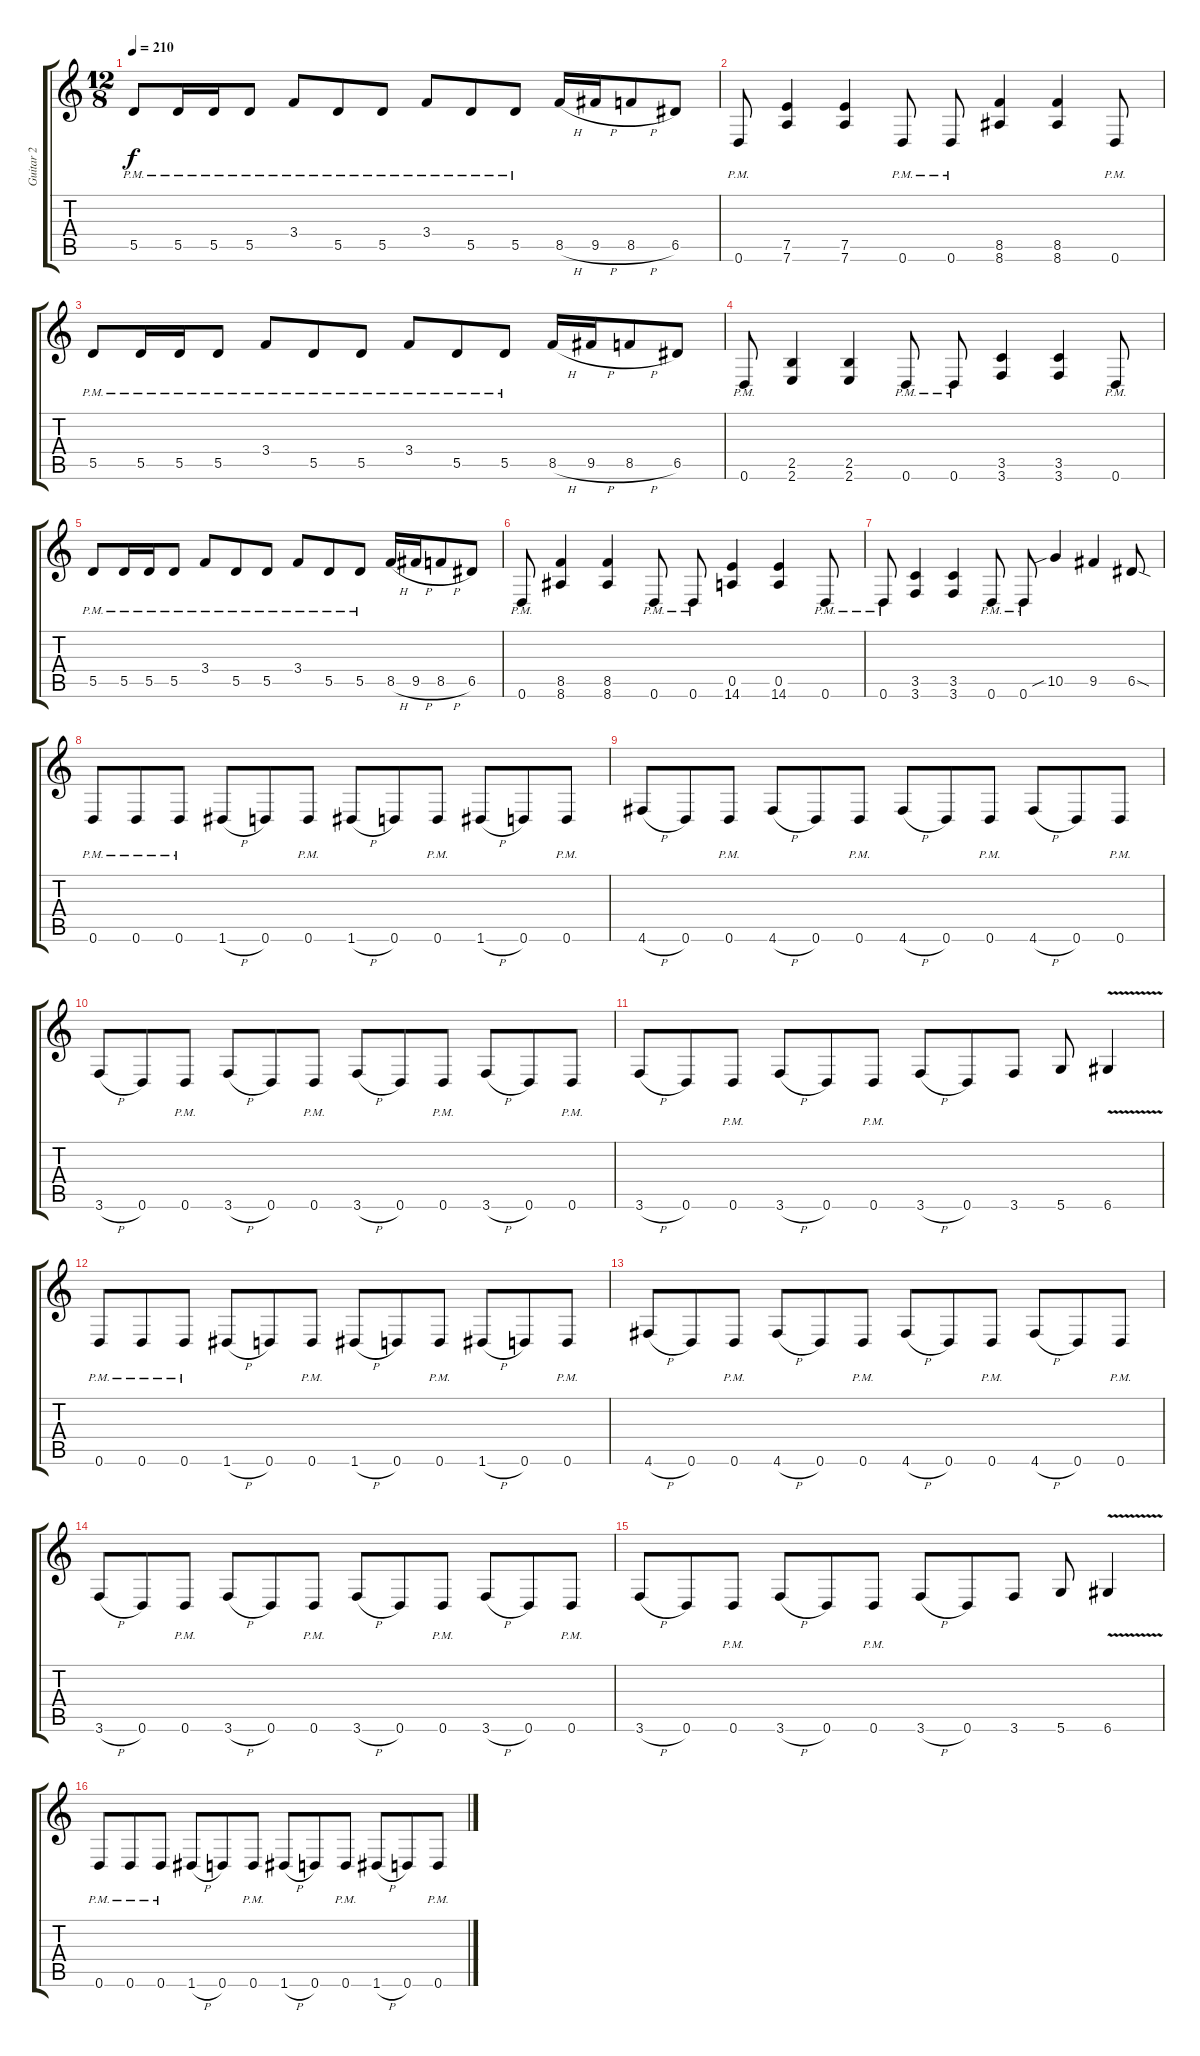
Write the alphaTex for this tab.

\track ("Guitar 2" "Guitar 2") {instrument distortionguitar}
\staff {score tabs}
\tuning (E4 B3 G3 D3 A2 D2) {hide}
\ts (12 8)
\tempo 210
\clef g2
\ks c
5.5{pm}.8{dy f} 5.5{pm}.16 5.5{pm}.16 5.5{pm}.8 3.4{pm}.8 5.5{pm}.8 5.5{pm}.8 3.4{pm}.8 5.5{pm}.8 5.5{pm}.8 8.5{h}.16 9.5{h}.16 8.5{h}.8 6.5.8 |
0.6{pm}.8 (7.5 7.6).4 (7.5 7.6).4 0.6{pm}.8 0.6{pm}.8 (8.5 8.6).4 (8.5 8.6).4 0.6{pm}.8 |
5.5{pm}.8 5.5{pm}.16 5.5{pm}.16 5.5{pm}.8 3.4{pm}.8 5.5{pm}.8 5.5{pm}.8 3.4{pm}.8 5.5{pm}.8 5.5{pm}.8 8.5{h}.16 9.5{h}.16 8.5{h}.8 6.5.8 |
0.6{pm}.8 (2.5 2.6).4 (2.5 2.6).4 0.6{pm}.8 0.6{pm}.8 (3.5 3.6).4 (3.5 3.6).4 0.6{pm}.8 |
5.5{pm}.8 5.5{pm}.16 5.5{pm}.16 5.5{pm}.8 3.4{pm}.8 5.5{pm}.8 5.5{pm}.8 3.4{pm}.8 5.5{pm}.8 5.5{pm}.8 8.5{h}.16 9.5{h}.16 8.5{h}.8 6.5.8 |
0.6{pm}.8 (8.5 8.6).4 (8.5 8.6).4 0.6{pm}.8 0.6{pm}.8 (0.5 14.6).4 (0.5 14.6).4 0.6{pm}.8 |
0.6{pm}.8 (3.5 3.6).4 (3.5 3.6).4 0.6{pm}.8 0.6{pm}.8 10.5{sib}.4 9.5.4 6.5{sod}.8 |
0.6{pm}.8 0.6{pm}.8 0.6{pm}.8 1.6{h}.8 0.6.8 0.6{pm}.8 1.6{h}.8 0.6.8 0.6{pm}.8 1.6{h}.8 0.6.8 0.6{pm}.8 |
4.6{h}.8 0.6.8 0.6{pm}.8 4.6{h}.8 0.6.8 0.6{pm}.8 4.6{h}.8 0.6.8 0.6{pm}.8 4.6{h}.8 0.6.8 0.6{pm}.8 |
3.6{h}.8 0.6.8 0.6{pm}.8 3.6{h}.8 0.6.8 0.6{pm}.8 3.6{h}.8 0.6.8 0.6{pm}.8 3.6{h}.8 0.6.8 0.6{pm}.8 |
3.6{h}.8 0.6.8 0.6{pm}.8 3.6{h}.8 0.6.8 0.6{pm}.8 3.6{h}.8 0.6.8 3.6.8 5.6.8 6.6{v}.4 |
0.6{pm}.8 0.6{pm}.8 0.6{pm}.8 1.6{h}.8 0.6.8 0.6{pm}.8 1.6{h}.8 0.6.8 0.6{pm}.8 1.6{h}.8 0.6.8 0.6{pm}.8 |
4.6{h}.8 0.6.8 0.6{pm}.8 4.6{h}.8 0.6.8 0.6{pm}.8 4.6{h}.8 0.6.8 0.6{pm}.8 4.6{h}.8 0.6.8 0.6{pm}.8 |
3.6{h}.8 0.6.8 0.6{pm}.8 3.6{h}.8 0.6.8 0.6{pm}.8 3.6{h}.8 0.6.8 0.6{pm}.8 3.6{h}.8 0.6.8 0.6{pm}.8 |
3.6{h}.8 0.6.8 0.6{pm}.8 3.6{h}.8 0.6.8 0.6{pm}.8 3.6{h}.8 0.6.8 3.6.8 5.6.8 6.6{v}.4 |
0.6{pm}.8 0.6{pm}.8 0.6{pm}.8 1.6{h}.8 0.6.8 0.6{pm}.8 1.6{h}.8 0.6.8 0.6{pm}.8 1.6{h}.8 0.6.8 0.6{pm}.8
